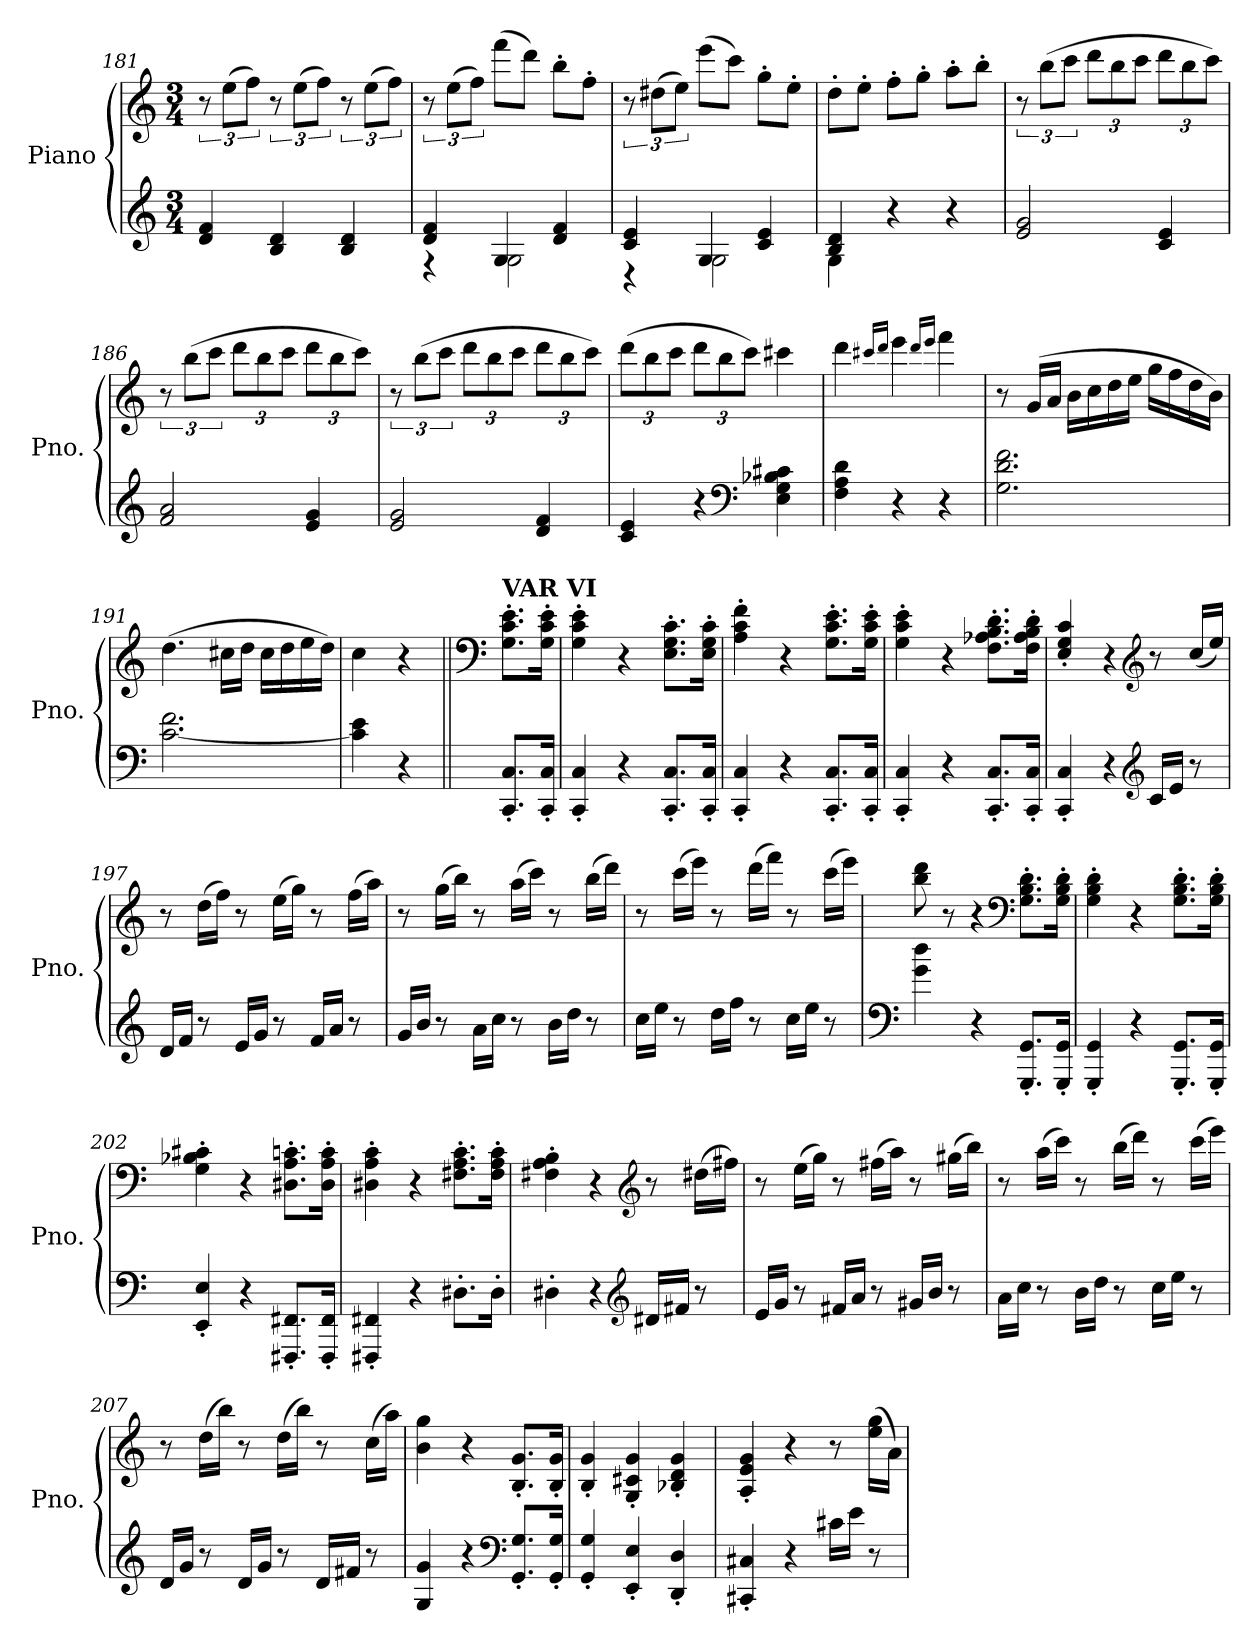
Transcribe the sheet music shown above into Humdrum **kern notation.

**kern	**kern
*part1	*part1
*staff2	*staff1
*I"Piano	*
*I'Pno.	*
*clefG2	*clefG2
*k[]	*k[]
*M3/4	*M3/4
=181	=181
4d/ 4f/	12r
.	(>12ee\L
.	12ff\J)
4B/ 4d/	12r
.	(>12ee\L
.	12ff\J)
4B/ 4d/	12r
.	(>12ee\L
.	12ff\J)
=182	=182
*^	*
4d/ 4f/	4r	12r
.	.	(>12ee\L
.	.	12ff\J)
4G/	2G\	(>8fff\L
.	.	8ddd\J)
4d/ 4f/	.	8bb'\L
.	.	8ff'\J
=183	=183	=183
4c/ 4e/	4r	12r
.	.	(>12dd#X\L
.	.	12ee\J)
4G/	2G\	(>8eee\L
.	.	8ccc\J)
4c/ 4e/	.	8gg'\L
.	.	8ee'\J
=184	=184	=184
4B/ 4d/	4G\	8dd'\L
.	.	8ee'\J
4r	4ryy	8ff'\L
.	.	8gg'\J
4r	4ryy	8aa'\L
.	.	8bb'\J
*v	*v	*
=185	=185
2e/ 2g/	12r
.	(>12bb\L
.	12ccc\J
*	*Xbrackettup
.	12ddd\L
.	12bb\
.	12ccc\J
4c/ 4e/	12ddd\L
.	12bb\
.	12ccc\J)
=186	=186
*	*brackettup
2f/ 2a/	12r
.	(>12bb\L
.	12ccc\J
*	*Xbrackettup
.	12ddd\L
.	12bb\
.	12ccc\J
4e/ 4g/	12ddd\L
.	12bb\
.	12ccc\J)
=187	=187
*	*brackettup
2e/ 2g/	12r
.	(>12bb\L
.	12ccc\J
*	*Xbrackettup
.	12ddd\L
.	12bb\
.	12ccc\J
4d/ 4f/	12ddd\L
.	12bb\
.	12ccc\J)
=188	=188
4c/ 4e/	(>12ddd\L
.	12bb\
.	12ccc\J
4r	12ddd\L
.	12bb\
.	12ccc\J)
*clefF4	*
4E\ 4G\ 4B-X\ 4c#X\	4ccc#X\
=189	=189
4F\ 4A\ 4d\	4ddd\
.	16qccc#X/LL
.	16qddd/JJ
4r	4eee\
.	16qddd/LL
.	16qeee/JJ
4r	4fff\
=190	=190
2.G\ 2.d\ 2.f\	8r
.	(>16g/LL
.	16a/JJ
.	16b\LL
.	16cc\
.	16dd\
.	16ee\JJ
.	16gg\LL
.	16ff\
.	16dd\
.	16b\JJ)
=191	=191
[2.c\ 2.f\	(>4.dd\
.	16cc#X\LL
.	16dd\JJ
.	16cc#\LL
.	16dd\
.	16ee\
.	16dd\JJ)
=192	=192
4c\] 4e\	4cc\
4r	4r
=192X6||	=192X6||
*	*clefF4
!	!LO:TX:a:B:t=VAR VI
8.CC/' 8.C/'L	8.G\' 8.c\' 8.e\'L
16CC/' 16C/'Jk	16G\' 16c\' 16e\'Jk
=193	=193
4CC/' 4C/'	4G\' 4c\' 4e\'
4r	4r
8.CC/' 8.C/'L	8.E\' 8.G\' 8.c\'L
16CC/' 16C/'Jk	16E\' 16G\' 16c\'Jk
=194	=194
4CC/' 4C/'	4A\' 4c\' 4f\'
4r	4r
8.CC/' 8.C/'L	8.G\' 8.c\' 8.e\'L
16CC/' 16C/'Jk	16G\' 16c\' 16e\'Jk
=195	=195
4CC/' 4C/'	4G\' 4c\' 4e\'
4r	4r
8.CC/' 8.C/'L	8.F\' 8.A-X\' 8.B\' 8.d\'L
16CC/' 16C/'Jk	16F\' 16A-\' 16B\' 16d\'Jk
=196	=196
4CC/' 4C/'	4E/' 4G/' 4c/'
4r	4r
*clefG2	*clefG2
16c/LL	8r
16e/JJ	.
8r	(>16cc/LL
.	16ee/JJ)
=197	=197
16d/LL	8r
16f/JJ	.
8r	(>16dd\LL
.	16ff\JJ)
16e/LL	8r
16g/JJ	.
8r	(>16ee\LL
.	16gg\JJ)
16f/LL	8r
16a/JJ	.
8r	(>16ff\LL
.	16aa\JJ)
=198	=198
16g/LL	8r
16b/JJ	.
8r	(>16gg\LL
.	16bb\JJ)
16a\LL	8r
16cc\JJ	.
8r	(>16aa\LL
.	16ccc\JJ)
16b\LL	8r
16dd\JJ	.
8r	(>16bb\LL
.	16ddd\JJ)
=199	=199
16cc\LL	8r
16ee\JJ	.
8r	(>16ccc\LL
.	16eee\JJ)
16dd\LL	8r
16ff\JJ	.
8r	(>16ddd\LL
.	16fff\JJ)
16cc\LL	8r
16ee\JJ	.
8r	(>16ccc\LL
.	16eee\JJ)
=200	=200
*clefF4	*
4g\ 4dd\	8bb\ 8ddd\
.	8r
4r	4r
*	*clefF4
8.GGG/' 8.GG/'L	8.G\' 8.B\' 8.d\'L
16GGG/' 16GG/'Jk	16G\' 16B\' 16d\'Jk
=201	=201
4GGG/' 4GG/'	4G\' 4B\' 4d\'
4r	4r
8.GGG/' 8.GG/'L	8.G\' 8.B\' 8.d\'L
16GGG/' 16GG/'Jk	16G\' 16B\' 16d\'Jk
=202	=202
4EE/' 4E/'	4G\' 4B-X\' 4c#X\'
4r	4r
8.FFF#X/' 8.FF#X/'L	8.D#X\' 8.A\' 8.cn\'L
16FFF#/' 16FF#/'Jk	16D#\' 16A\' 16c\'Jk
=203	=203
4FFF#X/' 4FF#X/'	4D#X\' 4A\' 4c\'
4r	4r
8.D#X'\L	8.F#X\' 8.A\' 8.c\'L
16D#'\Jk	16F#\' 16A\' 16c\'Jk
=204	=204
4D#X'\	4F#X\' 4A\' 4B\'
4r	4r
*clefG2	*clefG2
16d#X/LL	8r
16f#X/JJ	.
8r	(>16dd#X\LL
.	16ff#X\JJ)
=205	=205
16e/LL	8r
16g/JJ	.
8r	(>16ee\LL
.	16gg\JJ)
16f#X/LL	8r
16a/JJ	.
8r	(>16ff#X\LL
.	16aa\JJ)
16g#X/LL	8r
16b/JJ	.
8r	(>16gg#X\LL
.	16bb\JJ)
=206	=206
16a\LL	8r
16cc\JJ	.
8r	(>16aa\LL
.	16ccc\JJ)
16b\LL	8r
16dd\JJ	.
8r	(>16bb\LL
.	16ddd\JJ)
16cc\LL	8r
16ee\JJ	.
8r	(>16ccc\LL
.	16eee\JJ)
=207	=207
16d/LL	8r
16g/JJ	.
8r	(>16dd\LL
.	16bb\JJ)
16d/LL	8r
16g/JJ	.
8r	(>16dd\LL
.	16bb\JJ)
16d/LL	8r
16f#X/JJ	.
8r	(>16cc\LL
.	16aa\JJ)
=208	=208
4G/ 4g/	4b\ 4gg\
4r	4r
*clefF4	*
8.GG/' 8.G/'L	8.B/' 8.g/'L
16GG/' 16G/'Jk	16B/' 16g/'Jk
=209	=209
4GG/' 4G/'	4B/' 4g/'
4EE/' 4E/'	4G/' 4c#X/' 4g/'
4DD/' 4D/'	4B-X/' 4d/' 4g/'
=210	=210
4CC#X/' 4C#X/'	4A/' 4e/' 4g/'
4r	4r
16c#X\LL	8r
16e\JJ	.
8r	(>16ee\ 16gg\LL
.	16a\JJ)
=	=
*-	*-
